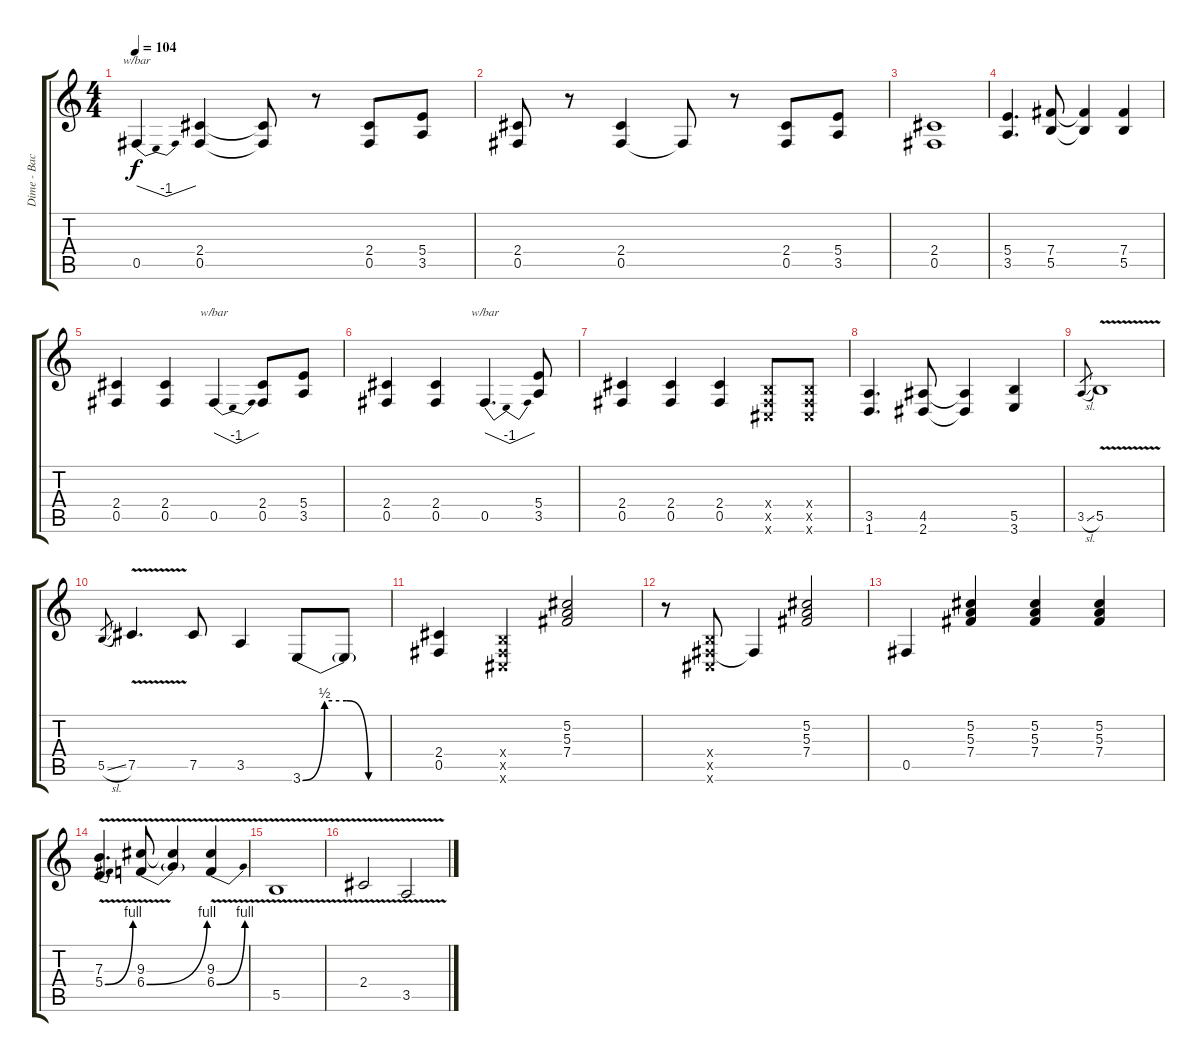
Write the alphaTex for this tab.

\track ("Dime - Back Guitar" "Dime - Bac") {instrument distortionguitar}
\staff {score tabs}
\tuning (Db4 Ab3 E3 B2 Gb2 Db2) {hide}
\ts (4 4)
\tempo 104
\clef g2
\ks c
0.5.4{tbe (dip default 0 0 30 -4 60 0) dy f volume 13 balance 8} (2.4 0.5).4 (2.4{t} 0.5{t}).8 r.8 (2.4 0.5).8 (5.4 3.5).8 |
(2.4 0.5).8 r.8 (2.4 0.5).4 0.5{t}.8 r.8 (2.4 0.5).8 (5.4 3.5).8 |
(2.4 0.5).1 |
(5.4 3.5).4{d} (7.4 5.5).8 (7.4{t} 5.5{t}).4 (7.4 5.5).4 |
(2.4 0.5).4 (2.4 0.5).4 0.5.4{tbe (dip default 0 0 30 -4 60 0)} (2.4 0.5).8 (5.4 3.5).8 |
(2.4 0.5).4 (2.4 0.5).4 0.5.4{d tbe (dip default 0 0 30 -4 60 0)} (5.4 3.5).8 |
(2.4 0.5).4 (2.4 0.5).4 (2.4 0.5).4 (0.4{x} 0.5{x} 0.6{x}).8 (0.4{x} 0.5{x} 0.6{x}).8 |
(3.5 1.6).4{d} (4.5 2.6).8 (4.5{t} 2.6{t}).4 (5.5 3.6).4 |
3.5{sl}.8{gr} 5.5{v}.1 |
5.5{sl}.8{gr} 7.5{v}.4{d} 7.5.8 3.5.4 3.6{be (custom 0 0 15 2 30 2 45 0 60 0)}.8 3.6{t}.8 |
(2.4 0.5).4 (0.4{x} 0.5{x} 0.6{x}).4 (5.2 5.3 7.4).2 |
r.8 (0.4{x} 0.5{x} 0.6{x}).8 0.5{t}.4 (5.2 5.3 7.4).2 |
0.5.4 (5.2 5.3 7.4).4 (5.2 5.3 7.4).4 (5.2 5.3 7.4).4 |
(7.3 5.4{be (bend 0 0 60 4) v}).4{d} (9.3 6.4{be (bend 0 0 60 4) v}).8 (9.3{t} 6.4{t}).4 (9.3 6.4{be (bend 0 0 60 4) v}).4 |
5.5{v}.1 |
2.4{v}.2 3.5{v}.2
